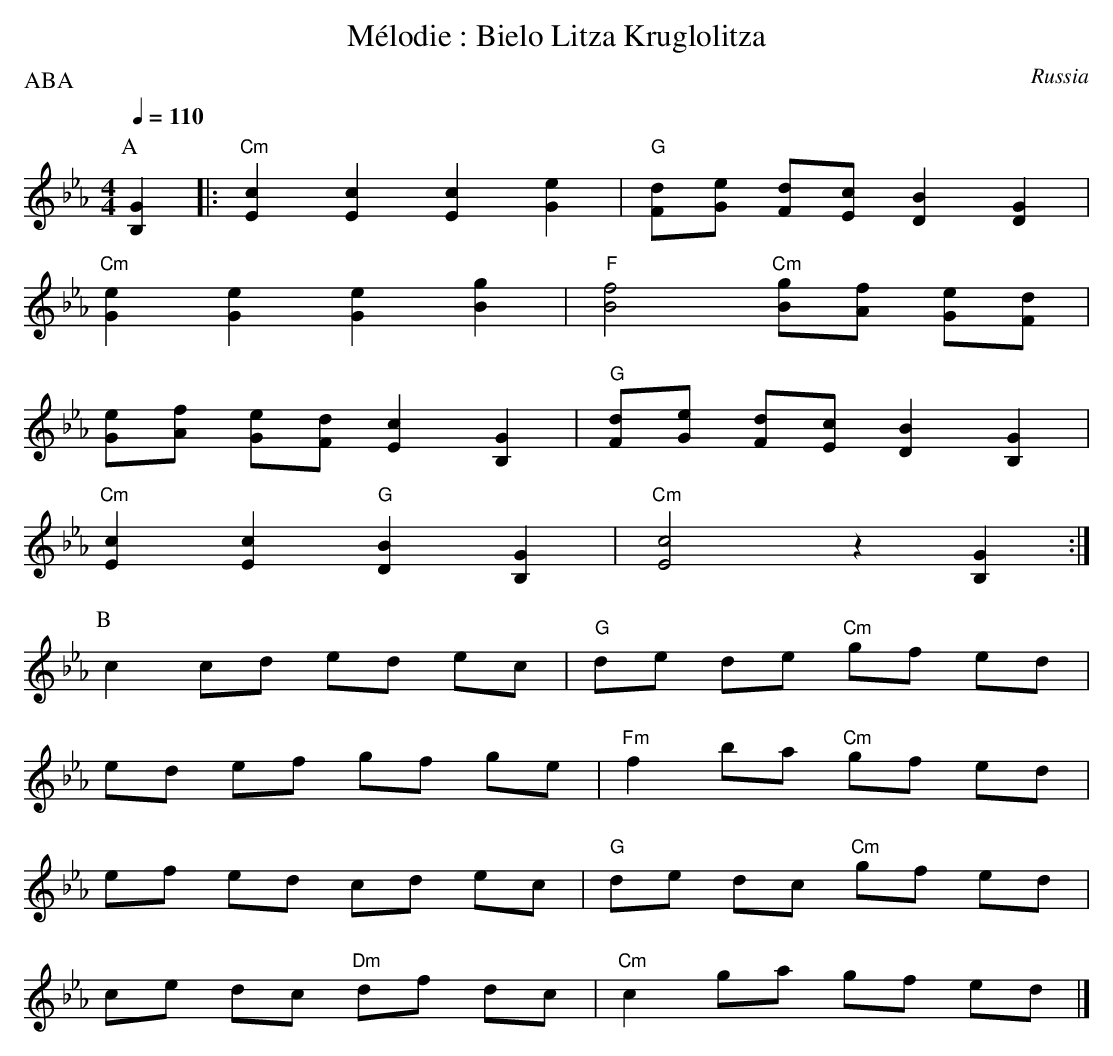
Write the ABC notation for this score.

X:1
T:Mélodie : Bielo Litza Kruglolitza
O:Russia
P:ABA
L:1/8
M:4/4
Q:1/4=110
K:Cm
P:A
[B,2G2] |:"Cm"[E2c2] [E2c2] [E2c2] [G2e2] | "G"[Fd][Ge] [Fd][Ec] [D2B2] [D2G2] |
"Cm"[G2e2] [G2e2] [G2e2] [B2g2] | "F"[B4f4] "Cm"[Bg][Af] [Ge][Fd] |
[Ge][Af] [Ge][Fd] [E2c2] [B,2G2] | "G"[Fd][Ge] [Fd][Ec] [D2B2] [B,2G2] |
"Cm"[E2c2] [E2c2] "G"[D2B2] [B,2G2] | "Cm"[E4c4] z2 [B,2G2] :|
P:B
c2 cd ed ec | "G"de de "Cm"gf ed |
ed ef gf ge | "Fm"f2 ba "Cm"gf ed |
ef ed cd ec | "G"de dc "Cm"gf ed |
ce dc "Dm"df dc | "Cm"c2 ga gf ed |]
